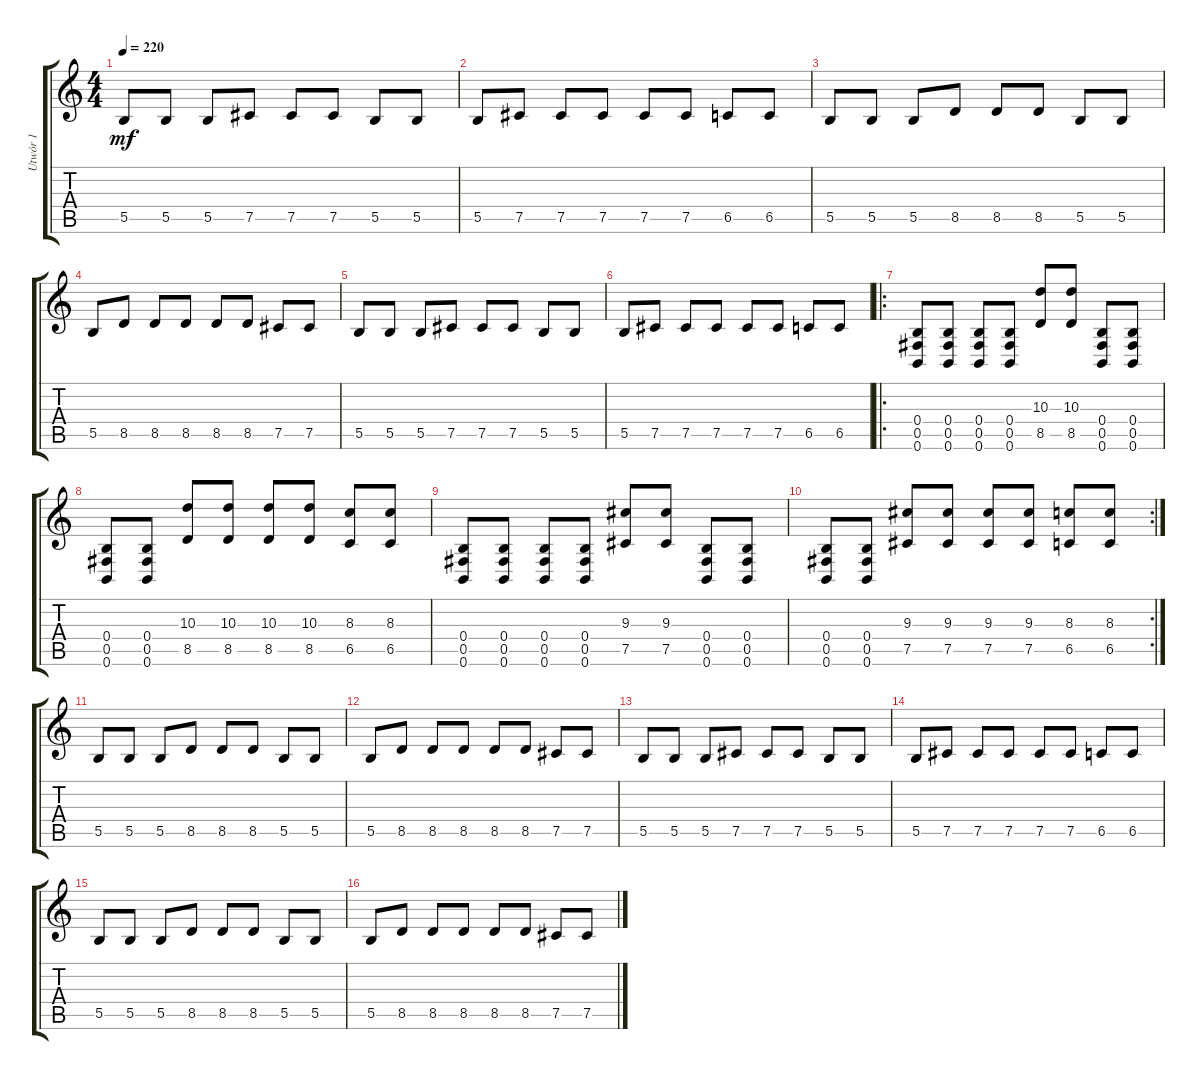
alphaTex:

\track ("Utwór 1" "Utwór 1") {instrument distortionguitar}
\staff {score tabs}
\tuning (Db4 Ab3 E3 B2 Gb2 B1) {hide}
\ts (4 4)
\tempo 220
\clef g2
\ks c
5.5.8{dy mf} 5.5.8 5.5.8 7.5.8 7.5.8 7.5.8 5.5.8 5.5.8 |
5.5.8 7.5.8 7.5.8 7.5.8 7.5.8 7.5.8 6.5.8 6.5.8 |
5.5.8 5.5.8 5.5.8 8.5.8 8.5.8 8.5.8 5.5.8 5.5.8 |
5.5.8 8.5.8 8.5.8 8.5.8 8.5.8 8.5.8 7.5.8 7.5.8 |
5.5.8 5.5.8 5.5.8 7.5.8 7.5.8 7.5.8 5.5.8 5.5.8 |
5.5.8 7.5.8 7.5.8 7.5.8 7.5.8 7.5.8 6.5.8 6.5.8 |
\ro
(0.4 0.5 0.6).8 (0.4 0.5 0.6).8 (0.4 0.5 0.6).8 (0.4 0.5 0.6).8 (10.3 8.5).8 (10.3 8.5).8 (0.4 0.5 0.6).8 (0.4 0.5 0.6).8 |
(0.4 0.5 0.6).8 (0.4 0.5 0.6).8 (10.3 8.5).8 (10.3 8.5).8 (10.3 8.5).8 (10.3 8.5).8 (8.3 6.5).8 (8.3 6.5).8 |
(0.4 0.5 0.6).8 (0.4 0.5 0.6).8 (0.4 0.5 0.6).8 (0.4 0.5 0.6).8 (9.3 7.5).8 (9.3 7.5).8 (0.4 0.5 0.6).8 (0.4 0.5 0.6).8 |
\rc 2
(0.4 0.5 0.6).8 (0.4 0.5 0.6).8 (9.3 7.5).8 (9.3 7.5).8 (9.3 7.5).8 (9.3 7.5).8 (8.3 6.5).8 (8.3 6.5).8 |
5.5.8 5.5.8 5.5.8 8.5.8 8.5.8 8.5.8 5.5.8 5.5.8 |
5.5.8 8.5.8 8.5.8 8.5.8 8.5.8 8.5.8 7.5.8 7.5.8 |
5.5.8 5.5.8 5.5.8 7.5.8 7.5.8 7.5.8 5.5.8 5.5.8 |
5.5.8 7.5.8 7.5.8 7.5.8 7.5.8 7.5.8 6.5.8 6.5.8 |
5.5.8 5.5.8 5.5.8 8.5.8 8.5.8 8.5.8 5.5.8 5.5.8 |
5.5.8 8.5.8 8.5.8 8.5.8 8.5.8 8.5.8 7.5.8 7.5.8
